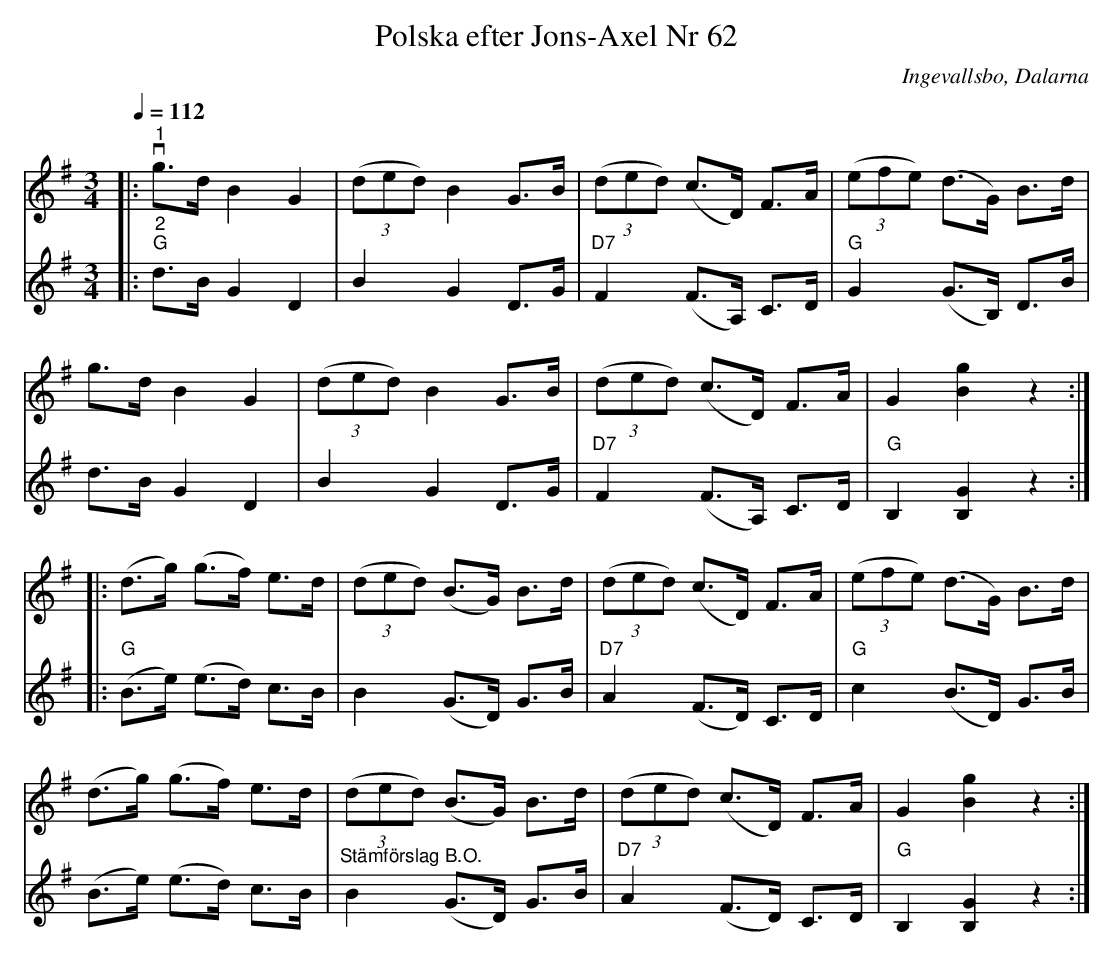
X:1
T:Polska efter Jons-Axel Nr 62
O:Ingevallsbo, Dalarna
L:1/8
Q:1/4=112
M:3/4
K:G
V:1
|:"^1"v g>d B2 G2 | (3(ded) B2 G>B | (3(ded) (c>D) F>A | (3(efe) (d>G) B>d |
g>d B2 G2 | (3(ded) B2 G>B | (3(ded) (c>D) F>A | G2 [Bg]2 z2 ::
(d>g) (g>f) e>d | (3(ded) (B>G) B>d | (3(ded) (c>D) F>A | (3(efe) (d>G) B>d |
(d>g) (g>f) e>d | (3(ded) (B>G) B>d | (3(ded) (c>D) F>A | G2 [Bg]2 z2 :|
V:2
|:"^2""G" d>B G2 D2 | B2 G2 D>G |"D7" F2 (F>A,) C>D |"G" G2 (G>B,) D>B |
d>B G2 D2 | B2 G2 D>G | "D7" F2 (F>A,) C>D |"G" B,2 [B,G]2 z2 ::
"G" (B>e) (e>d) c>B | B2 (G>D) G>B |"D7" A2 (F>D) C>D | "G" c2 (B>D) G>B |
(B>e) (e>d) c>B |"^Stämförslag B.O." B2 (G>D) G>B |"D7" A2 (F>D) C>D | "G" B,2 [B,G]2 z2 :|
